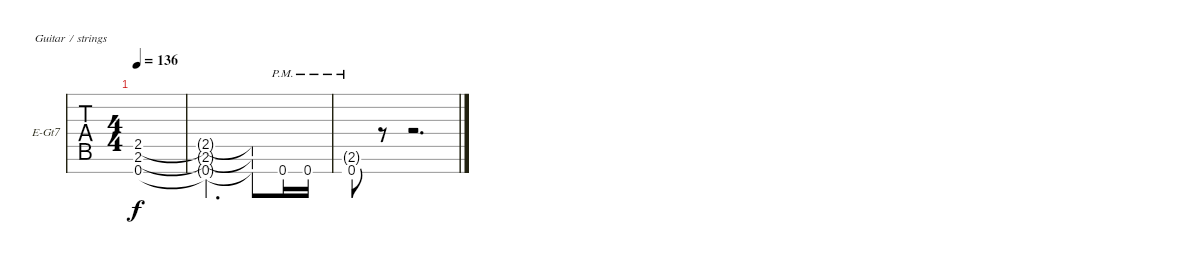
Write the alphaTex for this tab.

\defaultSystemsLayout 4
\bracketExtendMode groupsimilarinstruments
\firstSystemTrackNameOrientation horizontal
\otherSystemsTrackNameOrientation horizontal
\defaultBarNumberDisplay FirstOfSystem
\track ("Rhythm Right" "E-Gt7") {multiBarRest instrument distortionguitar}
\staff {tabs}
\tuning (E4 B3 G3 D3 A2 E2 B1)
\ts (4 4)
\tempo 136
\clef g2
\ks c
(0.7{t} 2.6{t} 2.5{t}).1{dy f} |
(0.7{t} 2.6{t} 2.5{t}).2{d} (2.5{t} 2.6{t} 0.7{t}).8 0.7{pm}.16 0.7{pm}.16 |
(0.7{pm} 2.6{g pm}).8 r.8 r.2{d}
